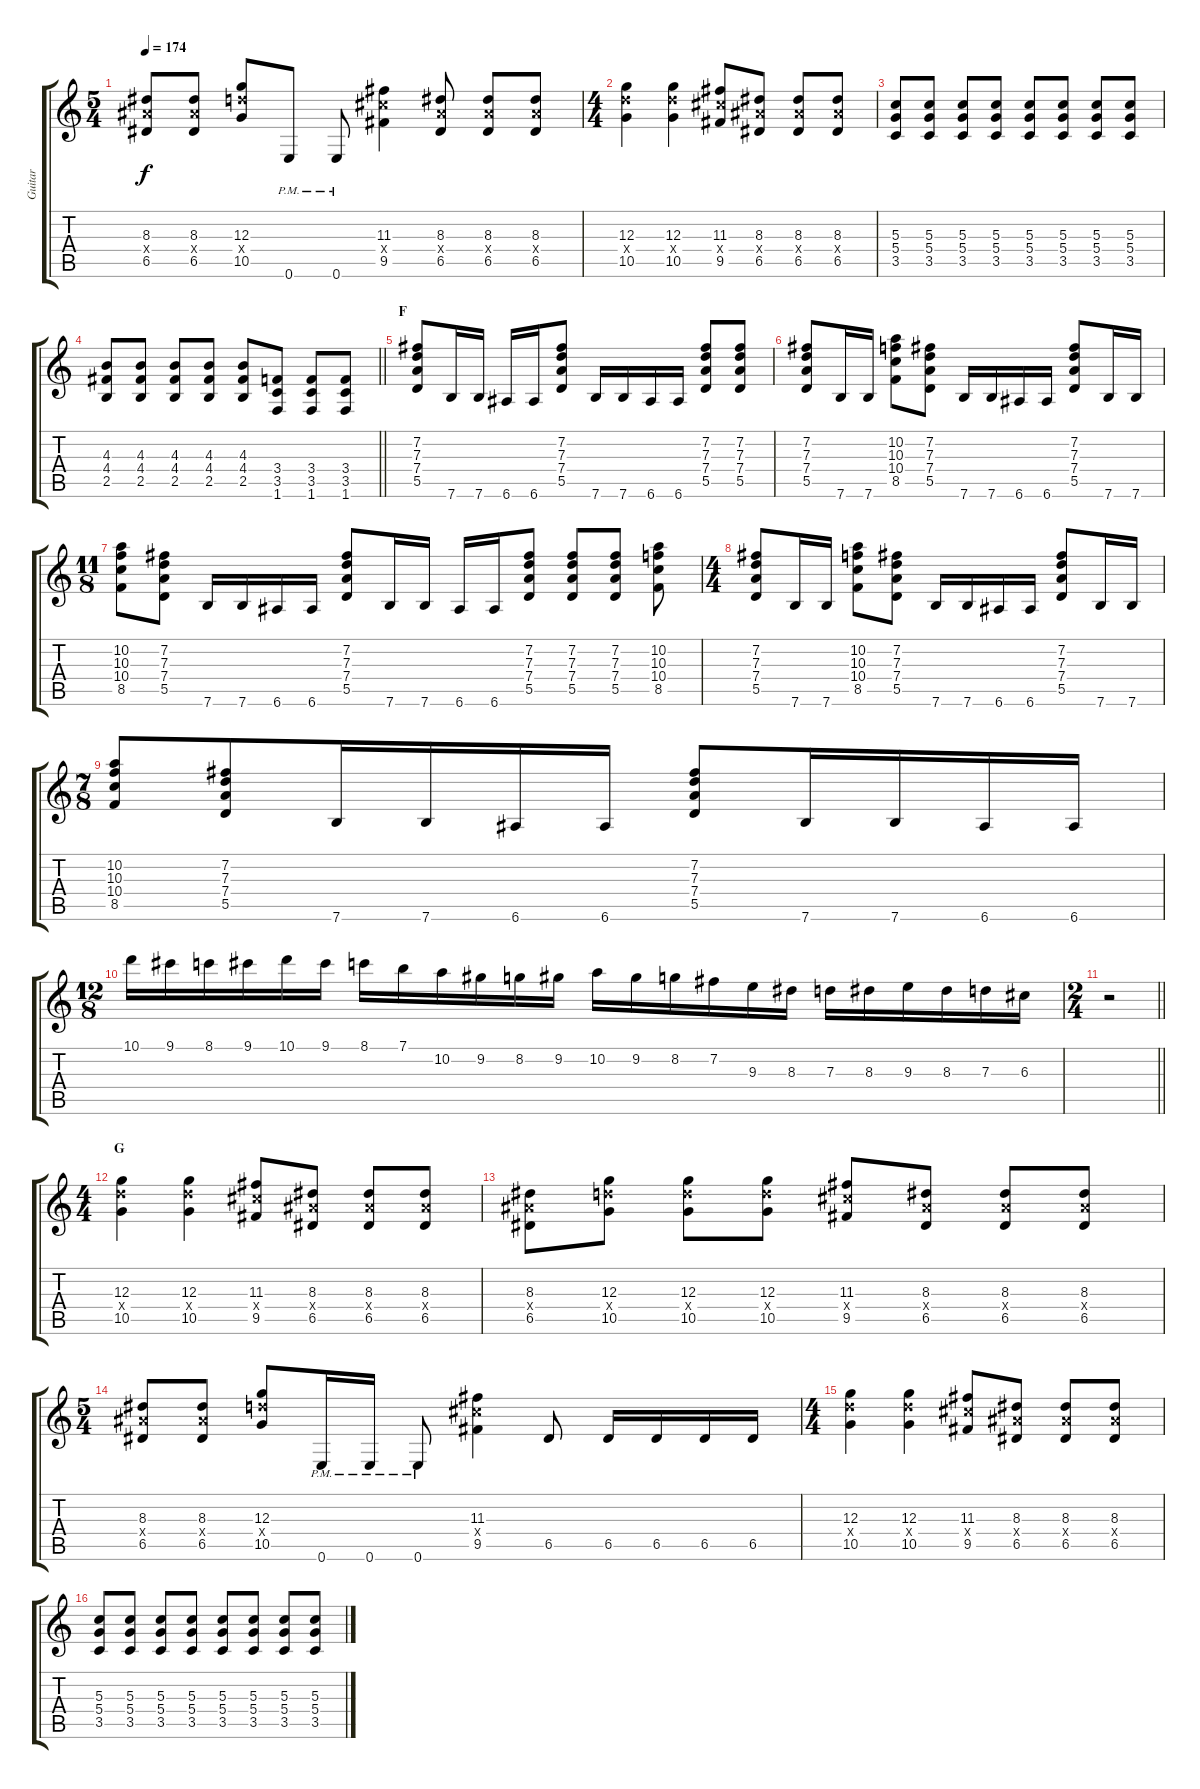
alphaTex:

\track ("Guitar" "Guitar") {instrument distortionguitar}
\staff {score tabs}
\tuning (E4 B3 G3 D3 A2 E2) {hide}
\ts (5 4)
\tempo 174
\clef g2
\ks c
(8.3 8.4{x} 6.5).8{dy f} (8.3 8.4{x} 6.5).8 (12.3 12.4{x} 10.5).8 0.6{pm}.8 0.6{pm}.8 (11.3 11.4{x} 9.5).4 (8.3 8.4{x} 6.5).8 (8.3 8.4{x} 6.5).8 (8.3 8.4{x} 6.5).8 |
\ts (4 4)
(12.3 12.4{x} 10.5).4 (12.3 12.4{x} 10.5).4 (11.3 11.4{x} 9.5).8 (8.3 8.4{x} 6.5).8 (8.3 8.4{x} 6.5).8 (8.3 8.4{x} 6.5).8 |
(5.3 5.4 3.5).8 (5.3 5.4 3.5).8 (5.3 5.4 3.5).8 (5.3 5.4 3.5).8 (5.3 5.4 3.5).8 (5.3 5.4 3.5).8 (5.3 5.4 3.5).8 (5.3 5.4 3.5).8 |
\barLineRight lightlight
(4.3 4.4 2.5).8 (4.3 4.4 2.5).8 (4.3 4.4 2.5).8 (4.3 4.4 2.5).8 (4.3 4.4 2.5).8 (3.4 3.5 1.6).8 (3.4 3.5 1.6).8 (3.4 3.5 1.6).8 |
\section ("" "F")
(7.2 7.3 7.4 5.5).8 7.6.16 7.6.16 6.6.16 6.6.16 (7.2 7.3 7.4 5.5).8 7.6.16 7.6.16 6.6.16 6.6.16 (7.2 7.3 7.4 5.5).8 (7.2 7.3 7.4 5.5).8 |
(7.2 7.3 7.4 5.5).8 7.6.16 7.6.16 (10.2 10.3 10.4 8.5).8 (7.2 7.3 7.4 5.5).8 7.6.16 7.6.16 6.6.16 6.6.16 (7.2 7.3 7.4 5.5).8 7.6.16 7.6.16 |
\ts (11 8)
(10.2 10.3 10.4 8.5).8 (7.2 7.3 7.4 5.5).8 7.6.16 7.6.16 6.6.16 6.6.16 (7.2 7.3 7.4 5.5).8 7.6.16 7.6.16 6.6.16 6.6.16 (7.2 7.3 7.4 5.5).8 (7.2 7.3 7.4 5.5).8 (7.2 7.3 7.4 5.5).8 (10.2 10.3 10.4 8.5).8 |
\ts (4 4)
(7.2 7.3 7.4 5.5).8 7.6.16 7.6.16 (10.2 10.3 10.4 8.5).8 (7.2 7.3 7.4 5.5).8 7.6.16 7.6.16 6.6.16 6.6.16 (7.2 7.3 7.4 5.5).8 7.6.16 7.6.16 |
\ts (7 8)
(10.2 10.3 10.4 8.5).8 (7.2 7.3 7.4 5.5).8 7.6.16 7.6.16 6.6.16 6.6.16 (7.2 7.3 7.4 5.5).8 7.6.16 7.6.16 6.6.16 6.6.16 |
\ts (12 8)
10.1.16 9.1.16 8.1.16 9.1.16 10.1.16 9.1.16 8.1.16 7.1.16 10.2.16 9.2.16 8.2.16 9.2.16 10.2.16 9.2.16 8.2.16 7.2.16 9.3.16 8.3.16 7.3.16 8.3.16 9.3.16 8.3.16 7.3.16 6.3.16 |
\ts (2 4)
\barLineRight lightlight
r.2 |
\ts (4 4)
\section ("" "G")
(12.3 12.4{x} 10.5).4 (12.3 12.4{x} 10.5).4 (11.3 11.4{x} 9.5).8 (8.3 8.4{x} 6.5).8 (8.3 8.4{x} 6.5).8 (8.3 8.4{x} 6.5).8 |
(8.3 8.4{x} 6.5).8 (12.3 12.4{x} 10.5).8 (12.3 12.4{x} 10.5).8 (12.3 12.4{x} 10.5).8 (11.3 11.4{x} 9.5).8 (8.3 8.4{x} 6.5).8 (8.3 8.4{x} 6.5).8 (8.3 8.4{x} 6.5).8 |
\ts (5 4)
(8.3 8.4{x} 6.5).8 (8.3 8.4{x} 6.5).8 (12.3 12.4{x} 10.5).8 0.6{pm}.16 0.6{pm}.16 0.6{pm}.8 (11.3 11.4{x} 9.5).4 6.5.8 6.5.16 6.5.16 6.5.16 6.5.16 |
\ts (4 4)
(12.3 12.4{x} 10.5).4 (12.3 12.4{x} 10.5).4 (11.3 11.4{x} 9.5).8 (8.3 8.4{x} 6.5).8 (8.3 8.4{x} 6.5).8 (8.3 8.4{x} 6.5).8 |
(5.3 5.4 3.5).8 (5.3 5.4 3.5).8 (5.3 5.4 3.5).8 (5.3 5.4 3.5).8 (5.3 5.4 3.5).8 (5.3 5.4 3.5).8 (5.3 5.4 3.5).8 (5.3 5.4 3.5).8
